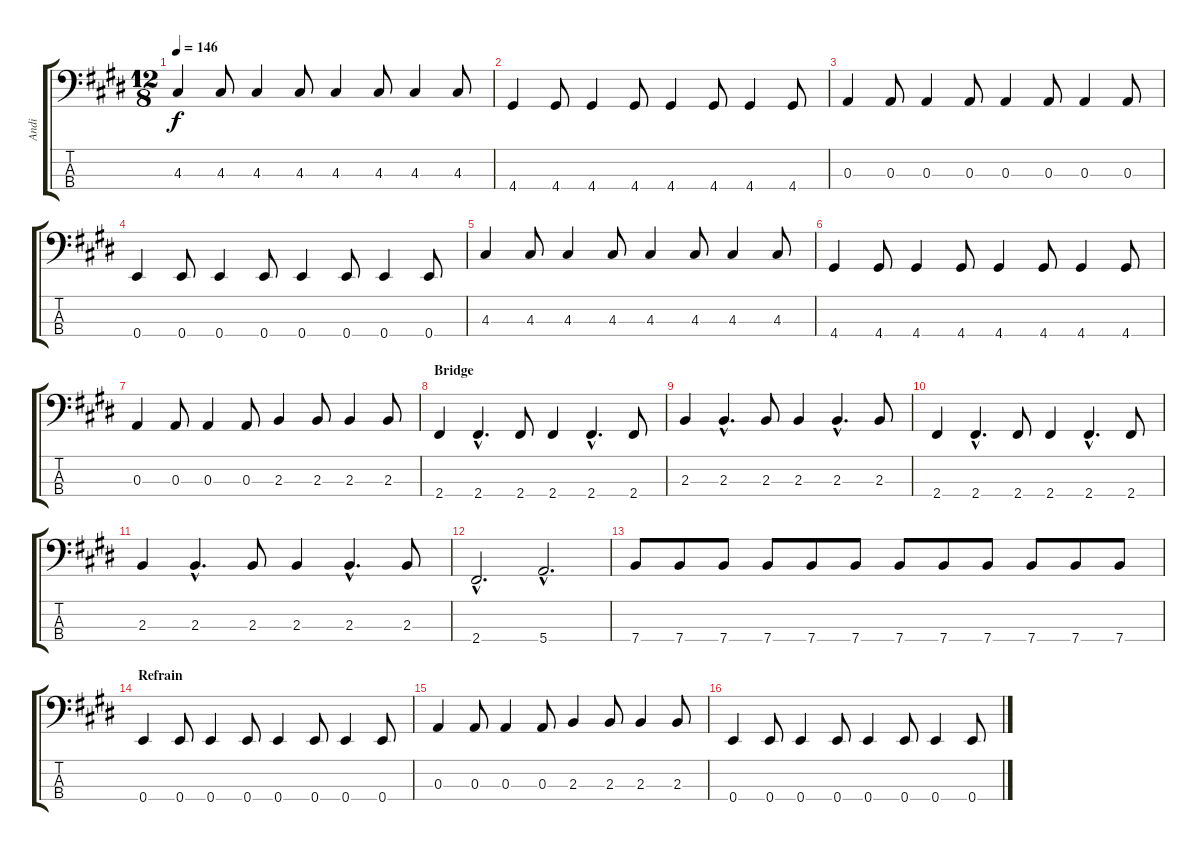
\track ("Andi" "Andi") {instrument electricbasspick}
\staff {score tabs}
\tuning (G2 D2 A1 E1) {hide}
\ts (12 8)
\tempo 146
\clef f4
\ks e
4.3.4{dy f} 4.3.8 4.3.4 4.3.8 4.3.4 4.3.8 4.3.4 4.3.8 |
4.4.4 4.4.8 4.4.4 4.4.8 4.4.4 4.4.8 4.4.4 4.4.8 |
0.3.4 0.3.8 0.3.4 0.3.8 0.3.4 0.3.8 0.3.4 0.3.8 |
0.4.4 0.4.8 0.4.4 0.4.8 0.4.4 0.4.8 0.4.4 0.4.8 |
4.3.4 4.3.8 4.3.4 4.3.8 4.3.4 4.3.8 4.3.4 4.3.8 |
4.4.4 4.4.8 4.4.4 4.4.8 4.4.4 4.4.8 4.4.4 4.4.8 |
0.3.4 0.3.8 0.3.4 0.3.8 2.3.4 2.3.8 2.3.4 2.3.8 |
\section ("" "Bridge")
2.4.4 2.4{hac}.4{d} 2.4.8 2.4.4 2.4{hac}.4{d} 2.4.8 |
2.3.4 2.3{hac}.4{d} 2.3.8 2.3.4 2.3{hac}.4{d} 2.3.8 |
2.4.4 2.4{hac}.4{d} 2.4.8 2.4.4 2.4{hac}.4{d} 2.4.8 |
2.3.4 2.3{hac}.4{d} 2.3.8 2.3.4 2.3{hac}.4{d} 2.3.8 |
2.4{hac}.2{d} 5.4{hac}.2{d} |
7.4.8 7.4.8 7.4.8 7.4.8 7.4.8 7.4.8 7.4.8 7.4.8 7.4.8 7.4.8 7.4.8 7.4.8 |
\section ("" "Refrain")
0.4.4 0.4.8 0.4.4 0.4.8 0.4.4 0.4.8 0.4.4 0.4.8 |
0.3.4 0.3.8 0.3.4 0.3.8 2.3.4 2.3.8 2.3.4 2.3.8 |
0.4.4 0.4.8 0.4.4 0.4.8 0.4.4 0.4.8 0.4.4 0.4.8
